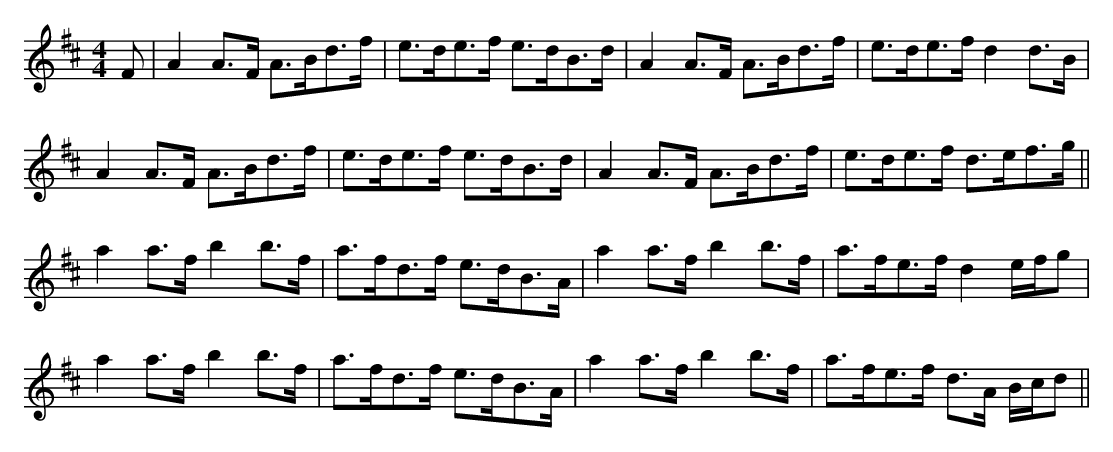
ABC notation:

X:1
M:4/4
K:D
F|A2 A>F A>Bd>f|e>de>f e>dB>d|A2 A>F A>Bd>f|e>de>f d2 d>B|
A2 A>F A>Bd>f|e>de>f e>dB>d|A2 A>F A>Bd>f|e>de>f d>ef>g||
a2 a>f b2 b>f|a>fd>f e>dB>A|a2 a>f b2 b>f|a>fe>f d2 e/f/g|
a2 a>f b2 b>f|a>fd>f e>dB>A|a2 a>f b2 b>f|a>fe>f d>A B/c/d||
